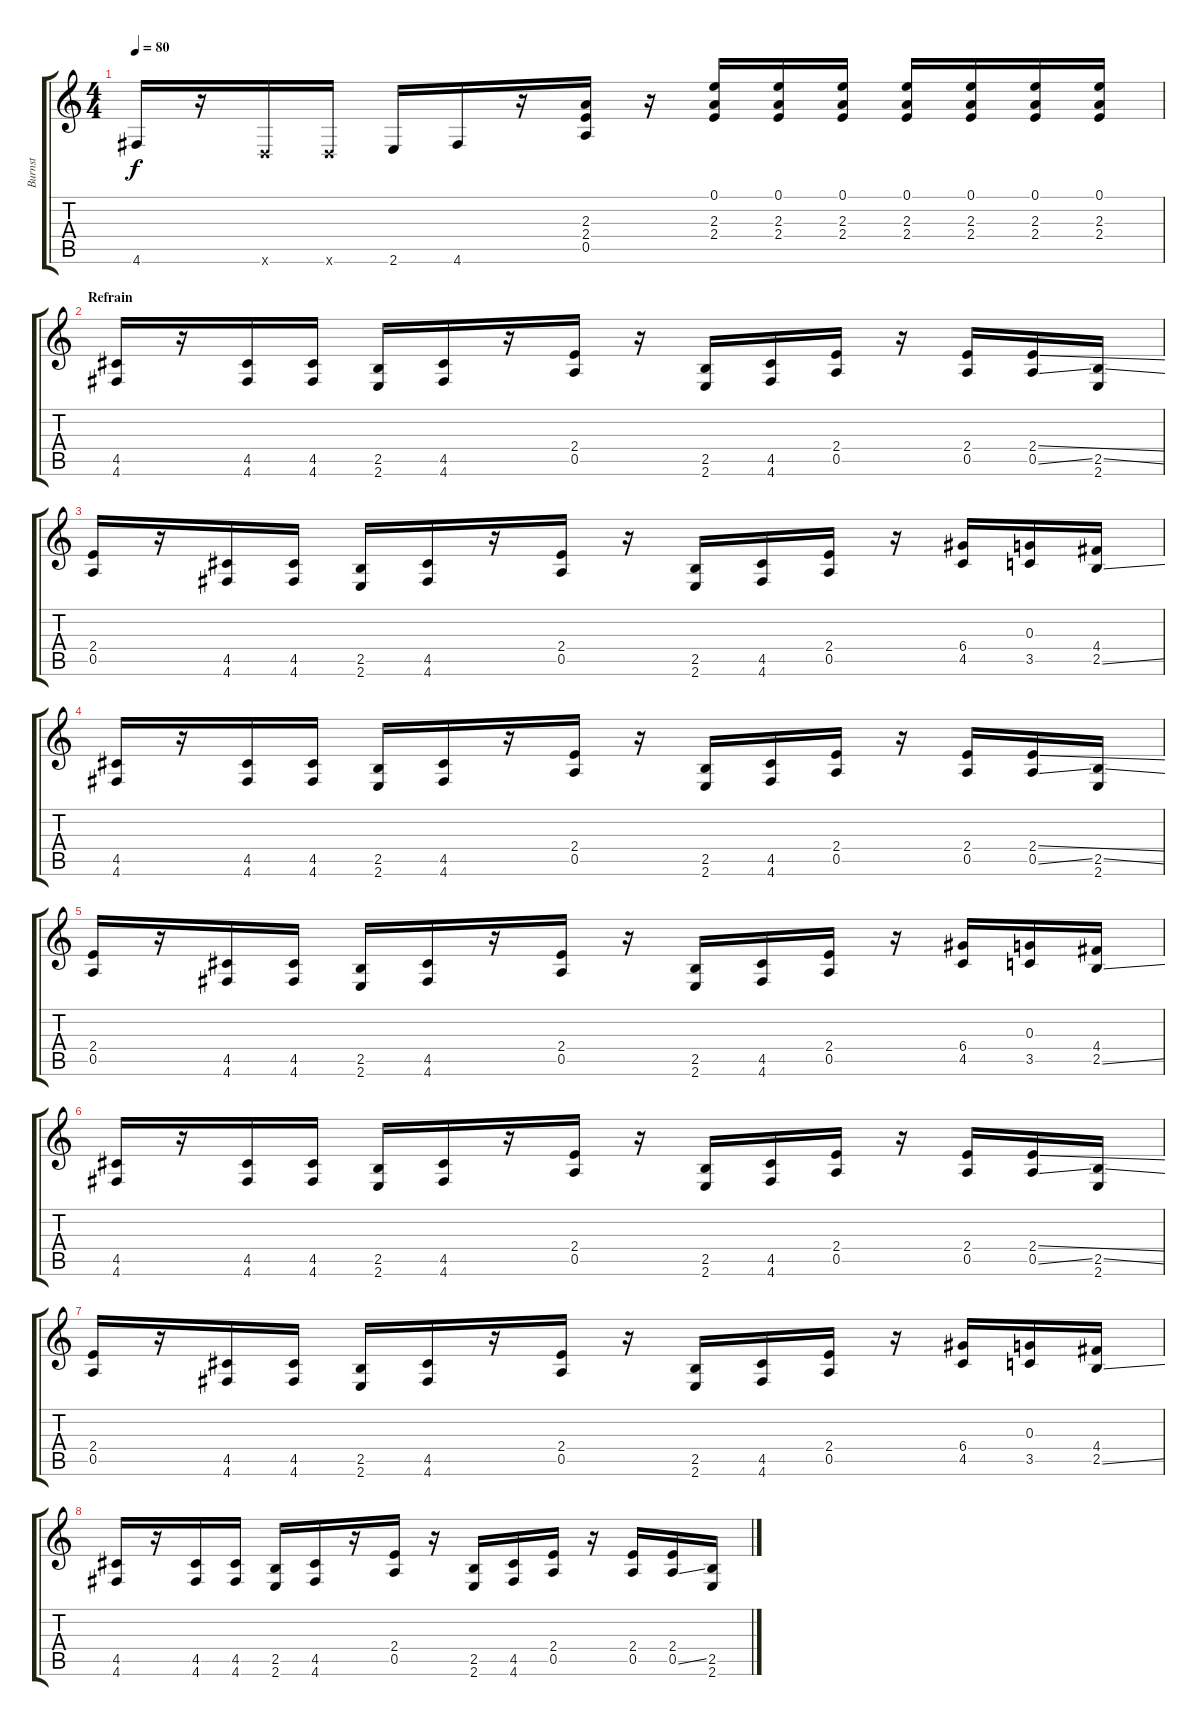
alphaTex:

\track ("Burnst" "Burnst") {instrument overdrivenguitar}
\staff {score tabs}
\tuning (E4 B3 G3 D3 A2 D2) {hide}
\ts (4 4)
\tempo 80
\clef g2
\ks c
4.6.16{dy f} r.16 0.6{x}.16 0.6{x}.16 2.6.16 4.6.16 r.16 (2.3 2.4 0.5).16 r.16 (0.1 2.3 2.4).16 (0.1 2.3 2.4).16 (0.1 2.3 2.4).16 (0.1 2.3 2.4).16 (0.1 2.3 2.4).16 (0.1 2.3 2.4).16 (0.1 2.3 2.4).16 |
\section ("" "Refrain")
(4.5 4.6).16 r.16 (4.5 4.6).16 (4.5 4.6).16 (2.5 2.6).16 (4.5 4.6).16 r.16 (2.4 0.5).16 r.16 (2.5 2.6).16 (4.5 4.6).16 (2.4 0.5).16 r.16 (2.4 0.5).16 (2.4{ss} 0.5{ss}).16 (2.5{ss} 2.6).16 |
(2.4 0.5).16 r.16 (4.5 4.6).16 (4.5 4.6).16 (2.5 2.6).16 (4.5 4.6).16 r.16 (2.4 0.5).16 r.16 (2.5 2.6).16 (4.5 4.6).16 (2.4 0.5).16 r.16 (6.4 4.5).16 (0.3 3.5).16 (4.4 2.5{ss}).16 |
(4.5 4.6).16 r.16 (4.5 4.6).16 (4.5 4.6).16 (2.5 2.6).16 (4.5 4.6).16 r.16 (2.4 0.5).16 r.16 (2.5 2.6).16 (4.5 4.6).16 (2.4 0.5).16 r.16 (2.4 0.5).16 (2.4{ss} 0.5{ss}).16 (2.5{ss} 2.6).16 |
(2.4 0.5).16 r.16 (4.5 4.6).16 (4.5 4.6).16 (2.5 2.6).16 (4.5 4.6).16 r.16 (2.4 0.5).16 r.16 (2.5 2.6).16 (4.5 4.6).16 (2.4 0.5).16 r.16 (6.4 4.5).16 (0.3 3.5).16 (4.4 2.5{ss}).16 |
(4.5 4.6).16 r.16 (4.5 4.6).16 (4.5 4.6).16 (2.5 2.6).16 (4.5 4.6).16 r.16 (2.4 0.5).16 r.16 (2.5 2.6).16 (4.5 4.6).16 (2.4 0.5).16 r.16 (2.4 0.5).16 (2.4{ss} 0.5{ss}).16 (2.5{ss} 2.6).16 |
(2.4 0.5).16 r.16 (4.5 4.6).16 (4.5 4.6).16 (2.5 2.6).16 (4.5 4.6).16 r.16 (2.4 0.5).16 r.16 (2.5 2.6).16 (4.5 4.6).16 (2.4 0.5).16 r.16 (6.4 4.5).16 (0.3 3.5).16 (4.4 2.5{ss}).16 |
(4.5 4.6).16 r.16 (4.5 4.6).16 (4.5 4.6).16 (2.5 2.6).16 (4.5 4.6).16 r.16 (2.4 0.5).16 r.16 (2.5 2.6).16 (4.5 4.6).16 (2.4 0.5).16 r.16 (2.4 0.5).16 (2.4{ss} 0.5{ss}).16 (2.5{ss} 2.6).16
